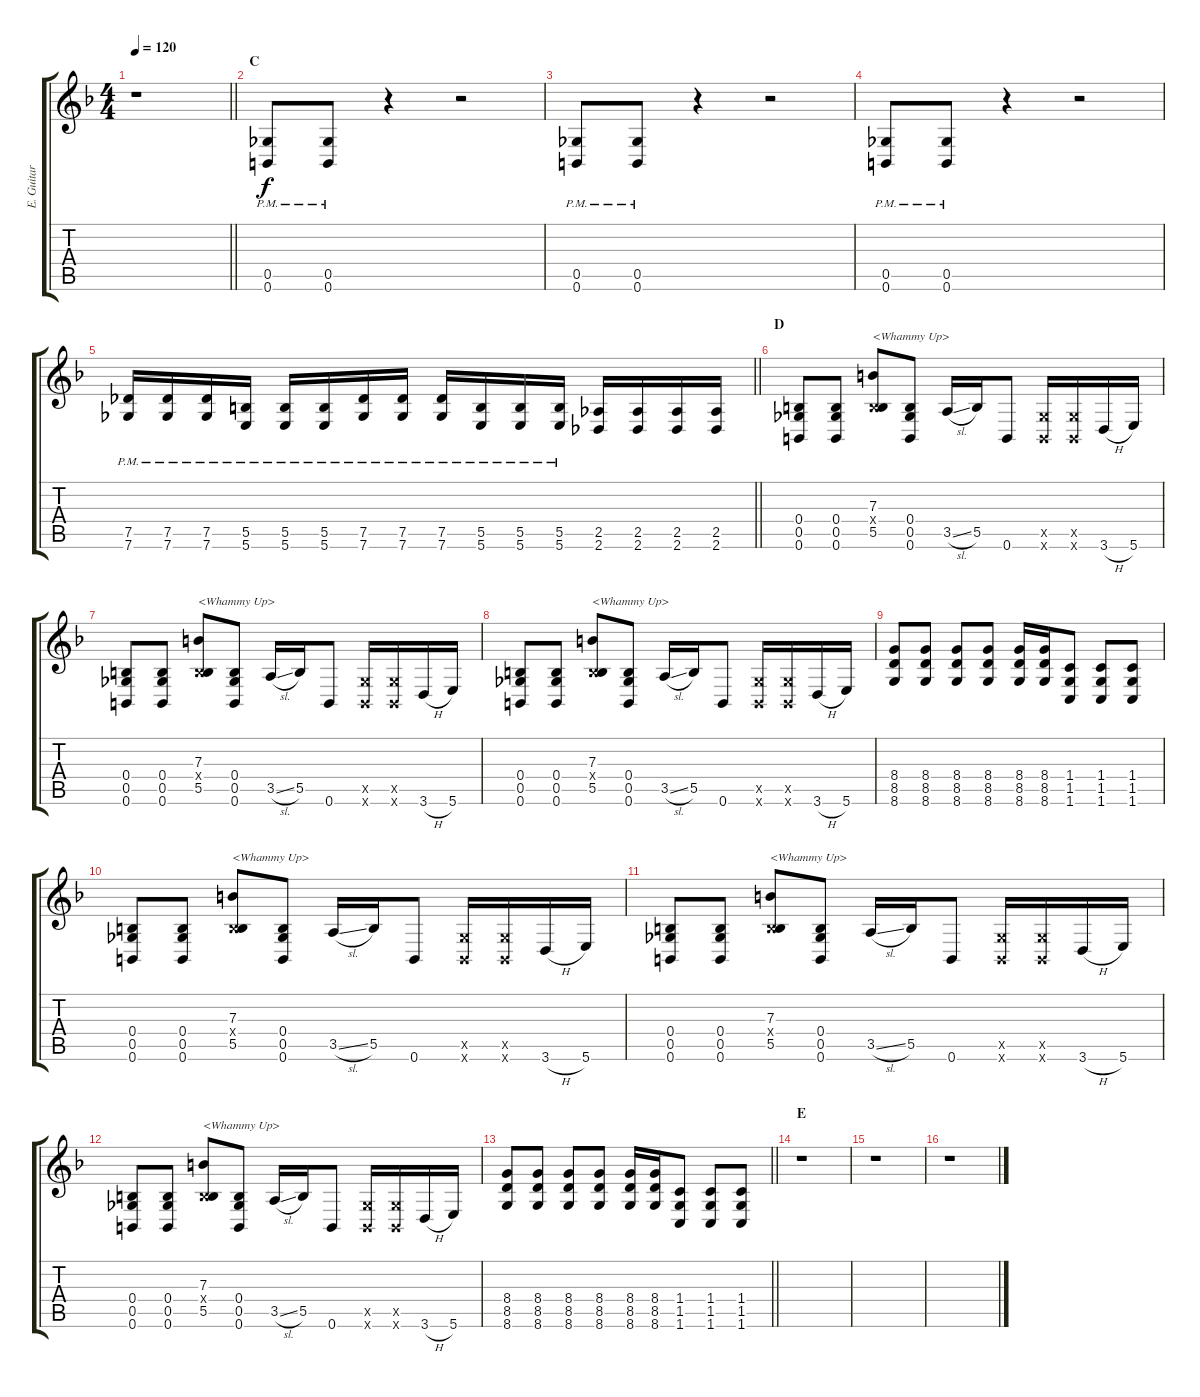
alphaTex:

\track ("E. Guitar II" "E. Guitar ") {instrument overdrivenguitar}
\staff {score tabs}
\tuning (Db4 Ab3 E3 B2 Gb2 B1) {hide}
\ts (4 4)
\tempo 120
\clef g2
\barLineRight lightlight
\ks f
r.1{dy f} |
\section ("" "C")
(0.5{pm} 0.6{pm}).8 (0.5{pm} 0.6{pm}).8 r.4 r.2 |
(0.5{pm} 0.6{pm}).8 (0.5{pm} 0.6{pm}).8 r.4 r.2 |
(0.5{pm} 0.6{pm}).8 (0.5{pm} 0.6{pm}).8 r.4 r.2 |
\barLineRight lightlight
(7.5{pm} 7.6{pm}).16 (7.5{pm} 7.6{pm}).16 (7.5{pm} 7.6{pm}).16 (5.5{pm} 5.6{pm}).16 (5.5{pm} 5.6{pm}).16 (5.5{pm} 5.6{pm}).16 (7.5{pm} 7.6{pm}).16 (7.5{pm} 7.6{pm}).16 (7.5{pm} 7.6{pm}).16 (5.5{pm} 5.6{pm}).16 (5.5{pm} 5.6{pm}).16 (5.5{pm} 5.6{pm}).16 (2.5 2.6).16 (2.5 2.6).16 (2.5 2.6).16 (2.5 2.6).16 |
\section ("" "D")
(0.4 0.5 0.6).8 (0.4 0.5 0.6).8 (7.3 0.4{x} 5.5).8{txt "<Whammy Up>"} (0.4 0.5 0.6).8 3.5{sl}.16 5.5.16 0.6.8 (0.5{x} 0.6{x}).16 (0.5{x} 0.6{x}).16 3.6{h}.16 5.6.16 |
(0.4 0.5 0.6).8 (0.4 0.5 0.6).8 (7.3 0.4{x} 5.5).8{txt "<Whammy Up>"} (0.4 0.5 0.6).8 3.5{sl}.16 5.5.16 0.6.8 (0.5{x} 0.6{x}).16 (0.5{x} 0.6{x}).16 3.6{h}.16 5.6.16 |
(0.4 0.5 0.6).8 (0.4 0.5 0.6).8 (7.3 0.4{x} 5.5).8{txt "<Whammy Up>"} (0.4 0.5 0.6).8 3.5{sl}.16 5.5.16 0.6.8 (0.5{x} 0.6{x}).16 (0.5{x} 0.6{x}).16 3.6{h}.16 5.6.16 |
(8.4 8.5 8.6).8 (8.4 8.5 8.6).8 (8.4 8.5 8.6).8 (8.4 8.5 8.6).8 (8.4 8.5 8.6).16 (8.4 8.5 8.6).16 (1.4 1.5 1.6).8 (1.4 1.5 1.6).8 (1.4 1.5 1.6).8 |
(0.4 0.5 0.6).8 (0.4 0.5 0.6).8 (7.3 0.4{x} 5.5).8{txt "<Whammy Up>"} (0.4 0.5 0.6).8 3.5{sl}.16 5.5.16 0.6.8 (0.5{x} 0.6{x}).16 (0.5{x} 0.6{x}).16 3.6{h}.16 5.6.16 |
(0.4 0.5 0.6).8 (0.4 0.5 0.6).8 (7.3 0.4{x} 5.5).8{txt "<Whammy Up>"} (0.4 0.5 0.6).8 3.5{sl}.16 5.5.16 0.6.8 (0.5{x} 0.6{x}).16 (0.5{x} 0.6{x}).16 3.6{h}.16 5.6.16 |
(0.4 0.5 0.6).8 (0.4 0.5 0.6).8 (7.3 0.4{x} 5.5).8{txt "<Whammy Up>"} (0.4 0.5 0.6).8 3.5{sl}.16 5.5.16 0.6.8 (0.5{x} 0.6{x}).16 (0.5{x} 0.6{x}).16 3.6{h}.16 5.6.16 |
\barLineRight lightlight
(8.4 8.5 8.6).8 (8.4 8.5 8.6).8 (8.4 8.5 8.6).8 (8.4 8.5 8.6).8 (8.4 8.5 8.6).16 (8.4 8.5 8.6).16 (1.4 1.5 1.6).8 (1.4 1.5 1.6).8 (1.4 1.5 1.6).8 |
\section ("" "E")
r.1 |
r.1 |
r.1
